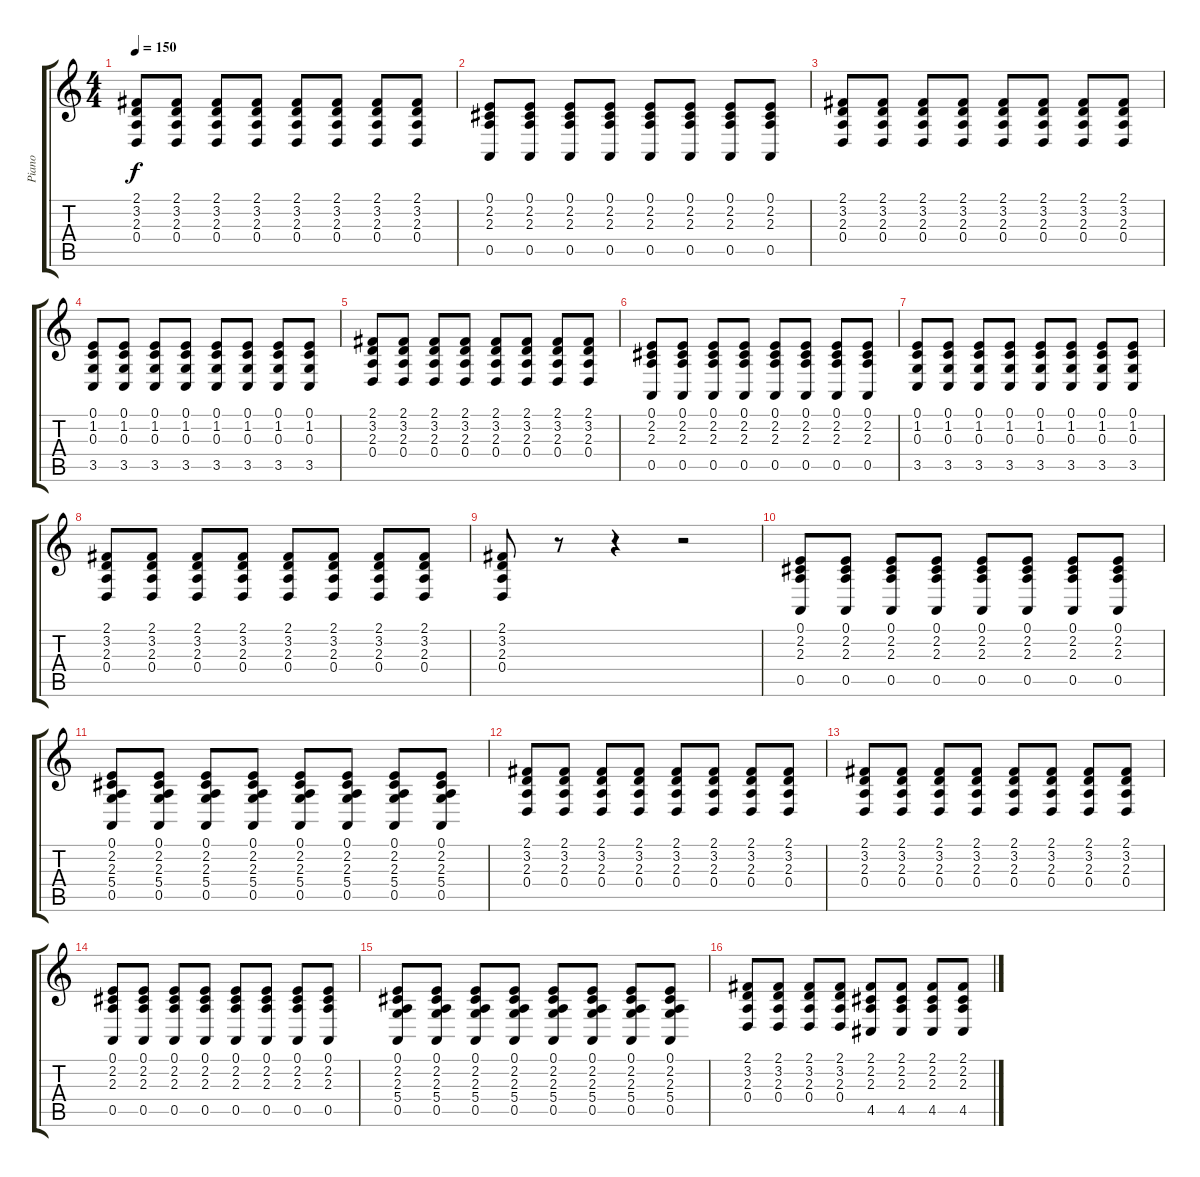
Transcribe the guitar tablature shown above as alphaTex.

\track ("Piano" "Piano") {instrument acousticgrandpiano}
\staff {score tabs}
\tuning (E4 B3 G3 D3 A2 D2) {hide}
\ts (4 4)
\tempo 150
\clef g2
\ks c
(2.1 3.2 2.3 0.4).8{dy f} (2.1 3.2 2.3 0.4).8 (2.1 3.2 2.3 0.4).8 (2.1 3.2 2.3 0.4).8 (2.1 3.2 2.3 0.4).8 (2.1 3.2 2.3 0.4).8 (2.1 3.2 2.3 0.4).8 (2.1 3.2 2.3 0.4).8 |
(0.1 2.2 2.3 0.5).8 (0.1 2.2 2.3 0.5).8 (0.1 2.2 2.3 0.5).8 (0.1 2.2 2.3 0.5).8 (0.1 2.2 2.3 0.5).8 (0.1 2.2 2.3 0.5).8 (0.1 2.2 2.3 0.5).8 (0.1 2.2 2.3 0.5).8 |
(2.1 3.2 2.3 0.4).8 (2.1 3.2 2.3 0.4).8 (2.1 3.2 2.3 0.4).8 (2.1 3.2 2.3 0.4).8 (2.1 3.2 2.3 0.4).8 (2.1 3.2 2.3 0.4).8 (2.1 3.2 2.3 0.4).8 (2.1 3.2 2.3 0.4).8 |
(0.1 1.2 0.3 3.5).8 (0.1 1.2 0.3 3.5).8 (0.1 1.2 0.3 3.5).8 (0.1 1.2 0.3 3.5).8 (0.1 1.2 0.3 3.5).8 (0.1 1.2 0.3 3.5).8 (0.1 1.2 0.3 3.5).8 (0.1 1.2 0.3 3.5).8 |
(2.1 3.2 2.3 0.4).8 (2.1 3.2 2.3 0.4).8 (2.1 3.2 2.3 0.4).8 (2.1 3.2 2.3 0.4).8 (2.1 3.2 2.3 0.4).8 (2.1 3.2 2.3 0.4).8 (2.1 3.2 2.3 0.4).8 (2.1 3.2 2.3 0.4).8 |
(0.1 2.2 2.3 0.5).8 (0.1 2.2 2.3 0.5).8 (0.1 2.2 2.3 0.5).8 (0.1 2.2 2.3 0.5).8 (0.1 2.2 2.3 0.5).8 (0.1 2.2 2.3 0.5).8 (0.1 2.2 2.3 0.5).8 (0.1 2.2 2.3 0.5).8 |
(0.1 1.2 0.3 3.5).8 (0.1 1.2 0.3 3.5).8 (0.1 1.2 0.3 3.5).8 (0.1 1.2 0.3 3.5).8 (0.1 1.2 0.3 3.5).8 (0.1 1.2 0.3 3.5).8 (0.1 1.2 0.3 3.5).8 (0.1 1.2 0.3 3.5).8 |
(2.1 3.2 2.3 0.4).8 (2.1 3.2 2.3 0.4).8 (2.1 3.2 2.3 0.4).8 (2.1 3.2 2.3 0.4).8 (2.1 3.2 2.3 0.4).8 (2.1 3.2 2.3 0.4).8 (2.1 3.2 2.3 0.4).8 (2.1 3.2 2.3 0.4).8 |
(2.1 3.2 2.3 0.4).8 r.8 r.4 r.2 |
(0.1 2.2 2.3 0.5).8 (0.1 2.2 2.3 0.5).8 (0.1 2.2 2.3 0.5).8 (0.1 2.2 2.3 0.5).8 (0.1 2.2 2.3 0.5).8 (0.1 2.2 2.3 0.5).8 (0.1 2.2 2.3 0.5).8 (0.1 2.2 2.3 0.5).8 |
(0.1 2.2 2.3 5.4 0.5).8 (0.1 2.2 2.3 5.4 0.5).8 (0.1 2.2 2.3 5.4 0.5).8 (0.1 2.2 2.3 5.4 0.5).8 (0.1 2.2 2.3 5.4 0.5).8 (0.1 2.2 2.3 5.4 0.5).8 (0.1 2.2 2.3 5.4 0.5).8 (0.1 2.2 2.3 5.4 0.5).8 |
(2.1 3.2 2.3 0.4).8 (2.1 3.2 2.3 0.4).8 (2.1 3.2 2.3 0.4).8 (2.1 3.2 2.3 0.4).8 (2.1 3.2 2.3 0.4).8 (2.1 3.2 2.3 0.4).8 (2.1 3.2 2.3 0.4).8 (2.1 3.2 2.3 0.4).8 |
(2.1 3.2 2.3 0.4).8 (2.1 3.2 2.3 0.4).8 (2.1 3.2 2.3 0.4).8 (2.1 3.2 2.3 0.4).8 (2.1 3.2 2.3 0.4).8 (2.1 3.2 2.3 0.4).8 (2.1 3.2 2.3 0.4).8 (2.1 3.2 2.3 0.4).8 |
(0.1 2.2 2.3 0.5).8 (0.1 2.2 2.3 0.5).8 (0.1 2.2 2.3 0.5).8 (0.1 2.2 2.3 0.5).8 (0.1 2.2 2.3 0.5).8 (0.1 2.2 2.3 0.5).8 (0.1 2.2 2.3 0.5).8 (0.1 2.2 2.3 0.5).8 |
(0.1 2.2 2.3 5.4 0.5).8 (0.1 2.2 2.3 5.4 0.5).8 (0.1 2.2 2.3 5.4 0.5).8 (0.1 2.2 2.3 5.4 0.5).8 (0.1 2.2 2.3 5.4 0.5).8 (0.1 2.2 2.3 5.4 0.5).8 (0.1 2.2 2.3 5.4 0.5).8 (0.1 2.2 2.3 5.4 0.5).8 |
(2.1 3.2 2.3 0.4).8 (2.1 3.2 2.3 0.4).8 (2.1 3.2 2.3 0.4).8 (2.1 3.2 2.3 0.4).8 (2.1 2.2 2.3 4.5).8 (2.1 2.2 2.3 4.5).8 (2.1 2.2 2.3 4.5).8 (2.1 2.2 2.3 4.5).8
